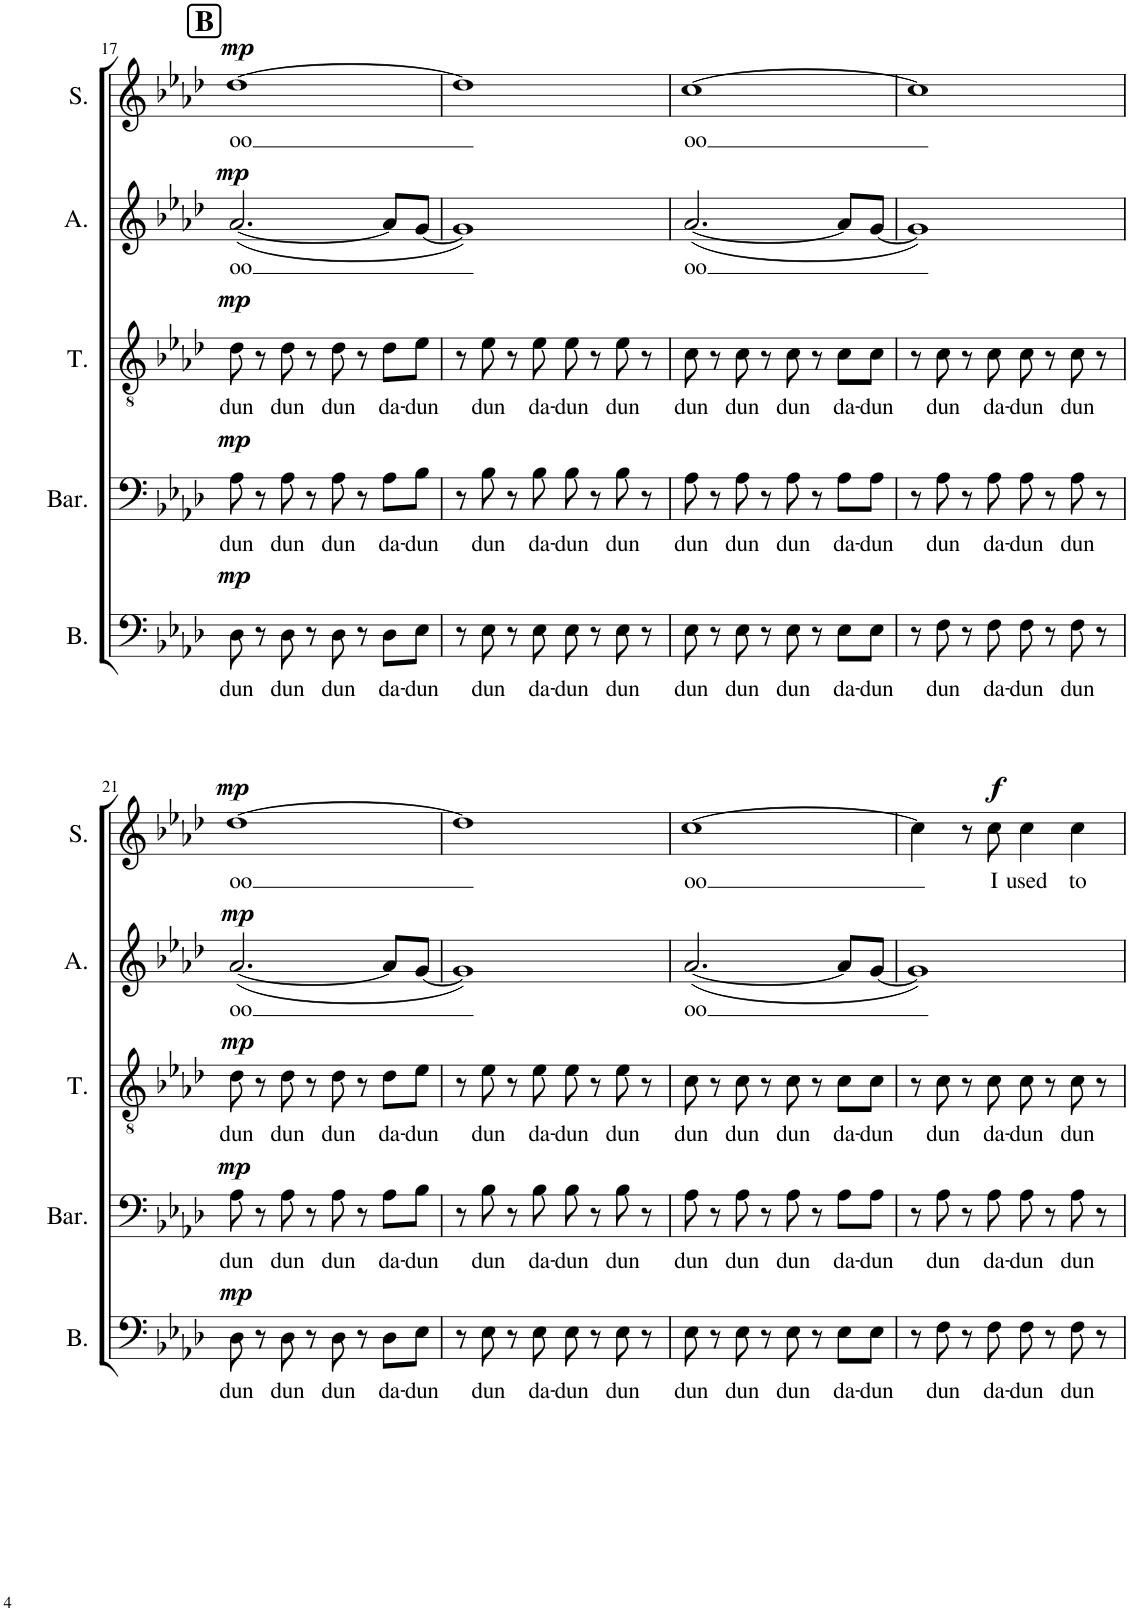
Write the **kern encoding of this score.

**kern	**text	**dynam	**kern	**text	**dynam	**kern	**text	**dynam	**kern	**text	**dynam	**kern	**text	**dynam
*part5	*part5	*part5	*part4	*part4	*part4	*part3	*part3	*part3	*part2	*part2	*part2	*part1	*part1	*part1
*staff5	*staff5	*staff5	*staff4	*staff4	*staff4	*staff3	*staff3	*staff3	*staff2	*staff2	*staff2	*staff1	*staff1	*staff1
*I"Bass	*	*	*I"Baritone	*	*	*I"Tenor	*	*	*I"Alto	*	*	*I"Soprano	*	*
*I'B.	*	*	*I'Bar.	*	*	*I'T.	*	*	*I'A.	*	*	*I'S.	*	*
!!LO:PB:g=z
*clefF4	*	*	*clefF4	*	*	*clefGv2	*	*	*clefG2	*	*	*clefG2	*	*
*k[b-e-a-d-]	*	*	*k[b-e-a-d-]	*	*	*k[b-e-a-d-]	*	*	*k[b-e-a-d-]	*	*	*k[b-e-a-d-]	*	*
*M4/4	*	*	*M4/4	*	*	*M4/4	*	*	*M4/4	*	*	*M4/4	*	*
!!LO:REH:place=s1:a:B:cj:fs=14:t=B
=17	=17	=17	=17	=17	=17	=17	=17	=17	=17	=17	=17	=17	=17	=17
!	!LO:LY:b	!LO:DY:a	!	!LO:LY:b	!LO:DY:a	!	!LO:LY:b	!LO:DY:a	!	!LO:LY:b	!LO:DY:a	!	!LO:LY:b	!LO:DY:a
8D-\	dun	mp	8A-\	dun	mp	8d-\	dun	mp	([2.a-/	oo	mp	[1dd-	oo	mp
8r	.	.	8r	.	.	8r	.	.	.	.	.	.	.	.
!	!LO:LY:b	!	!	!LO:LY:b	!	!	!LO:LY:b	!	!	!	!	!	!	!
8D-\	dun	.	8A-\	dun	.	8d-\	dun	.	.	.	.	.	.	.
8r	.	.	8r	.	.	8r	.	.	.	.	.	.	.	.
!	!LO:LY:b	!	!	!LO:LY:b	!	!	!LO:LY:b	!	!	!	!	!	!	!
8D-\	dun	.	8A-\	dun	.	8d-\	dun	.	.	.	.	.	.	.
8r	.	.	8r	.	.	8r	.	.	.	.	.	.	.	.
!	!LO:LY:b	!	!	!LO:LY:b	!	!	!LO:LY:b	!	!	!	!	!	!	!
8D-\L	da-	.	8A-\L	da-	.	8d-\L	da-	.	8a-/L]	.	.	.	.	.
!	!LO:LY:b	!	!	!LO:LY:b	!	!	!LO:LY:b	!	!	!	!	!	!	!
8E-\J	-dun	.	8B-\J	-dun	.	8e-\J	-dun	.	[8g/J	.	.	.	.	.
=18	=18	=18	=18	=18	=18	=18	=18	=18	=18	=18	=18	=18	=18	=18
8r	.	.	8r	.	.	8r	.	.	1g])	.	.	1dd-]	.	.
!	!LO:LY:b	!	!	!LO:LY:b	!	!	!LO:LY:b	!	!	!	!	!	!	!
8E-\	dun	.	8B-\	dun	.	8e-\	dun	.	.	.	.	.	.	.
8r	.	.	8r	.	.	8r	.	.	.	.	.	.	.	.
!	!LO:LY:b	!	!	!LO:LY:b	!	!	!LO:LY:b	!	!	!	!	!	!	!
8E-\	da-	.	8B-\	da-	.	8e-\	da-	.	.	.	.	.	.	.
!	!LO:LY:b	!	!	!LO:LY:b	!	!	!LO:LY:b	!	!	!	!	!	!	!
8E-\	-dun	.	8B-\	-dun	.	8e-\	-dun	.	.	.	.	.	.	.
8r	.	.	8r	.	.	8r	.	.	.	.	.	.	.	.
!	!LO:LY:b	!	!	!LO:LY:b	!	!	!LO:LY:b	!	!	!	!	!	!	!
8E-\	dun	.	8B-\	dun	.	8e-\	dun	.	.	.	.	.	.	.
8r	.	.	8r	.	.	8r	.	.	.	.	.	.	.	.
=19	=19	=19	=19	=19	=19	=19	=19	=19	=19	=19	=19	=19	=19	=19
!	!LO:LY:b	!	!	!LO:LY:b	!	!	!LO:LY:b	!	!	!LO:LY:b	!	!	!LO:LY:b	!
8E-\	dun	.	8A-\	dun	.	8c\	dun	.	([2.a-/	oo	.	[1cc	oo	.
8r	.	.	8r	.	.	8r	.	.	.	.	.	.	.	.
!	!LO:LY:b	!	!	!LO:LY:b	!	!	!LO:LY:b	!	!	!	!	!	!	!
8E-\	dun	.	8A-\	dun	.	8c\	dun	.	.	.	.	.	.	.
8r	.	.	8r	.	.	8r	.	.	.	.	.	.	.	.
!	!LO:LY:b	!	!	!LO:LY:b	!	!	!LO:LY:b	!	!	!	!	!	!	!
8E-\	dun	.	8A-\	dun	.	8c\	dun	.	.	.	.	.	.	.
8r	.	.	8r	.	.	8r	.	.	.	.	.	.	.	.
!	!LO:LY:b	!	!	!LO:LY:b	!	!	!LO:LY:b	!	!	!	!	!	!	!
8E-\L	da-	.	8A-\L	da-	.	8c\L	da-	.	8a-/L]	.	.	.	.	.
!	!LO:LY:b	!	!	!LO:LY:b	!	!	!LO:LY:b	!	!	!	!	!	!	!
8E-\J	-dun	.	8A-\J	-dun	.	8c\J	-dun	.	[8g/J	.	.	.	.	.
=20	=20	=20	=20	=20	=20	=20	=20	=20	=20	=20	=20	=20	=20	=20
8r	.	.	8r	.	.	8r	.	.	1g])	.	.	1cc]	.	.
!	!LO:LY:b	!	!	!LO:LY:b	!	!	!LO:LY:b	!	!	!	!	!	!	!
8F\	dun	.	8A-\	dun	.	8c\	dun	.	.	.	.	.	.	.
8r	.	.	8r	.	.	8r	.	.	.	.	.	.	.	.
!	!LO:LY:b	!	!	!LO:LY:b	!	!	!LO:LY:b	!	!	!	!	!	!	!
8F\	da-	.	8A-\	da-	.	8c\	da-	.	.	.	.	.	.	.
!	!LO:LY:b	!	!	!LO:LY:b	!	!	!LO:LY:b	!	!	!	!	!	!	!
8F\	-dun	.	8A-\	-dun	.	8c\	-dun	.	.	.	.	.	.	.
8r	.	.	8r	.	.	8r	.	.	.	.	.	.	.	.
!	!LO:LY:b	!	!	!LO:LY:b	!	!	!LO:LY:b	!	!	!	!	!	!	!
8F\	dun	.	8A-\	dun	.	8c\	dun	.	.	.	.	.	.	.
8r	.	.	8r	.	.	8r	.	.	.	.	.	.	.	.
!!LO:LB:g=z
=21	=21	=21	=21	=21	=21	=21	=21	=21	=21	=21	=21	=21	=21	=21
!	!LO:LY:b	!LO:DY:a	!	!LO:LY:b	!LO:DY:a	!	!LO:LY:b	!LO:DY:a	!	!LO:LY:b	!LO:DY:a	!	!LO:LY:b	!LO:DY:a
8D-\	dun	mp	8A-\	dun	mp	8d-\	dun	mp	([2.a-/	oo	mp	[1dd-	oo	mp
8r	.	.	8r	.	.	8r	.	.	.	.	.	.	.	.
!	!LO:LY:b	!	!	!LO:LY:b	!	!	!LO:LY:b	!	!	!	!	!	!	!
8D-\	dun	.	8A-\	dun	.	8d-\	dun	.	.	.	.	.	.	.
8r	.	.	8r	.	.	8r	.	.	.	.	.	.	.	.
!	!LO:LY:b	!	!	!LO:LY:b	!	!	!LO:LY:b	!	!	!	!	!	!	!
8D-\	dun	.	8A-\	dun	.	8d-\	dun	.	.	.	.	.	.	.
8r	.	.	8r	.	.	8r	.	.	.	.	.	.	.	.
!	!LO:LY:b	!	!	!LO:LY:b	!	!	!LO:LY:b	!	!	!	!	!	!	!
8D-\L	da-	.	8A-\L	da-	.	8d-\L	da-	.	8a-/L]	.	.	.	.	.
!	!LO:LY:b	!	!	!LO:LY:b	!	!	!LO:LY:b	!	!	!	!	!	!	!
8E-\J	-dun	.	8B-\J	-dun	.	8e-\J	-dun	.	[8g/J	.	.	.	.	.
=22	=22	=22	=22	=22	=22	=22	=22	=22	=22	=22	=22	=22	=22	=22
8r	.	.	8r	.	.	8r	.	.	1g])	.	.	1dd-]	.	.
!	!LO:LY:b	!	!	!LO:LY:b	!	!	!LO:LY:b	!	!	!	!	!	!	!
8E-\	dun	.	8B-\	dun	.	8e-\	dun	.	.	.	.	.	.	.
8r	.	.	8r	.	.	8r	.	.	.	.	.	.	.	.
!	!LO:LY:b	!	!	!LO:LY:b	!	!	!LO:LY:b	!	!	!	!	!	!	!
8E-\	da-	.	8B-\	da-	.	8e-\	da-	.	.	.	.	.	.	.
!	!LO:LY:b	!	!	!LO:LY:b	!	!	!LO:LY:b	!	!	!	!	!	!	!
8E-\	-dun	.	8B-\	-dun	.	8e-\	-dun	.	.	.	.	.	.	.
8r	.	.	8r	.	.	8r	.	.	.	.	.	.	.	.
!	!LO:LY:b	!	!	!LO:LY:b	!	!	!LO:LY:b	!	!	!	!	!	!	!
8E-\	dun	.	8B-\	dun	.	8e-\	dun	.	.	.	.	.	.	.
8r	.	.	8r	.	.	8r	.	.	.	.	.	.	.	.
=23	=23	=23	=23	=23	=23	=23	=23	=23	=23	=23	=23	=23	=23	=23
!	!LO:LY:b	!	!	!LO:LY:b	!	!	!LO:LY:b	!	!	!LO:LY:b	!	!	!LO:LY:b	!
8E-\	dun	.	8A-\	dun	.	8c\	dun	.	([2.a-/	oo	.	[1cc	oo	.
8r	.	.	8r	.	.	8r	.	.	.	.	.	.	.	.
!	!LO:LY:b	!	!	!LO:LY:b	!	!	!LO:LY:b	!	!	!	!	!	!	!
8E-\	dun	.	8A-\	dun	.	8c\	dun	.	.	.	.	.	.	.
8r	.	.	8r	.	.	8r	.	.	.	.	.	.	.	.
!	!LO:LY:b	!	!	!LO:LY:b	!	!	!LO:LY:b	!	!	!	!	!	!	!
8E-\	dun	.	8A-\	dun	.	8c\	dun	.	.	.	.	.	.	.
8r	.	.	8r	.	.	8r	.	.	.	.	.	.	.	.
!	!LO:LY:b	!	!	!LO:LY:b	!	!	!LO:LY:b	!	!	!	!	!	!	!
8E-\L	da-	.	8A-\L	da-	.	8c\L	da-	.	8a-/L]	.	.	.	.	.
!	!LO:LY:b	!	!	!LO:LY:b	!	!	!LO:LY:b	!	!	!	!	!	!	!
8E-\J	-dun	.	8A-\J	-dun	.	8c\J	-dun	.	[8g/J	.	.	.	.	.
=24	=24	=24	=24	=24	=24	=24	=24	=24	=24	=24	=24	=24	=24	=24
8r	.	.	8r	.	.	8r	.	.	1g])	.	.	4cc\]	.	.
!	!LO:LY:b	!	!	!LO:LY:b	!	!	!LO:LY:b	!	!	!	!	!	!	!
8F\	dun	.	8A-\	dun	.	8c\	dun	.	.	.	.	.	.	.
8r	.	.	8r	.	.	8r	.	.	.	.	.	8r	.	.
!	!LO:LY:b	!	!	!LO:LY:b	!	!	!LO:LY:b	!	!	!	!	!	!LO:LY:b	!LO:DY:a
8F\	da-	.	8A-\	da-	.	8c\	da-	.	.	.	.	8cc\	I	f
!	!LO:LY:b	!	!	!LO:LY:b	!	!	!LO:LY:b	!	!	!	!	!	!LO:LY:b	!
8F\	-dun	.	8A-\	-dun	.	8c\	-dun	.	.	.	.	4cc\	used	.
8r	.	.	8r	.	.	8r	.	.	.	.	.	.	.	.
!	!LO:LY:b	!	!	!LO:LY:b	!	!	!LO:LY:b	!	!	!	!	!	!LO:LY:b	!
8F\	dun	.	8A-\	dun	.	8c\	dun	.	.	.	.	4cc\	to	.
8r	.	.	8r	.	.	8r	.	.	.	.	.	.	.	.
=	=	=	=	=	=	=	=	=	=	=	=	=	=	=
*-	*-	*-	*-	*-	*-	*-	*-	*-	*-	*-	*-	*-	*-	*-
